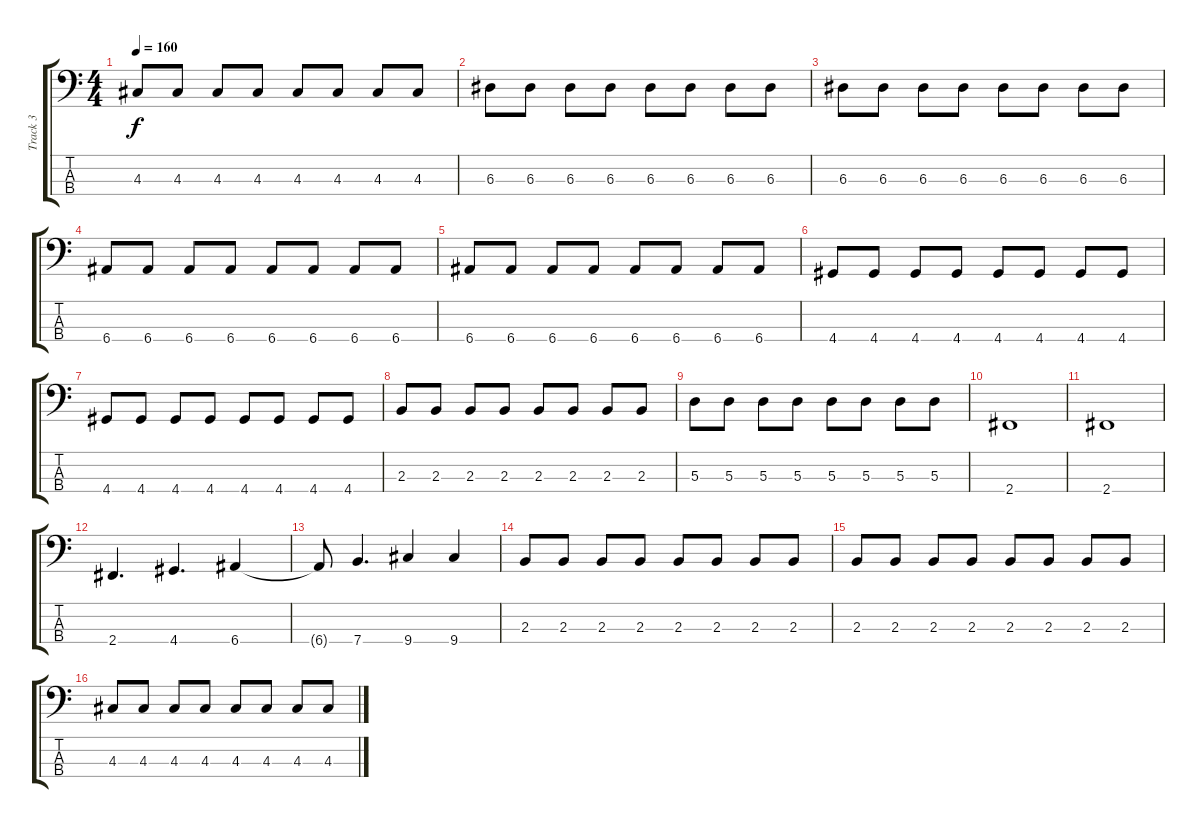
\track ("Track 3" "Track 3") {instrument electricbasspick}
\staff {score tabs}
\tuning (G2 D2 A1 E1) {hide}
\ts (4 4)
\tempo 160
\clef f4
\ks c
4.3.8{dy f} 4.3.8 4.3.8 4.3.8 4.3.8 4.3.8 4.3.8 4.3.8 |
6.3.8 6.3.8 6.3.8 6.3.8 6.3.8 6.3.8 6.3.8 6.3.8 |
6.3.8 6.3.8 6.3.8 6.3.8 6.3.8 6.3.8 6.3.8 6.3.8 |
6.4.8 6.4.8 6.4.8 6.4.8 6.4.8 6.4.8 6.4.8 6.4.8 |
6.4.8 6.4.8 6.4.8 6.4.8 6.4.8 6.4.8 6.4.8 6.4.8 |
4.4.8 4.4.8 4.4.8 4.4.8 4.4.8 4.4.8 4.4.8 4.4.8 |
4.4.8 4.4.8 4.4.8 4.4.8 4.4.8 4.4.8 4.4.8 4.4.8 |
2.3.8 2.3.8 2.3.8 2.3.8 2.3.8 2.3.8 2.3.8 2.3.8 |
5.3.8 5.3.8 5.3.8 5.3.8 5.3.8 5.3.8 5.3.8 5.3.8 |
2.4.1 |
2.4.1 |
2.4.4{d} 4.4.4{d} 6.4.4 |
6.4{t}.8 7.4.4{d} 9.4.4 9.4.4 |
2.3.8 2.3.8 2.3.8 2.3.8 2.3.8 2.3.8 2.3.8 2.3.8 |
2.3.8 2.3.8 2.3.8 2.3.8 2.3.8 2.3.8 2.3.8 2.3.8 |
4.3.8 4.3.8 4.3.8 4.3.8 4.3.8 4.3.8 4.3.8 4.3.8
